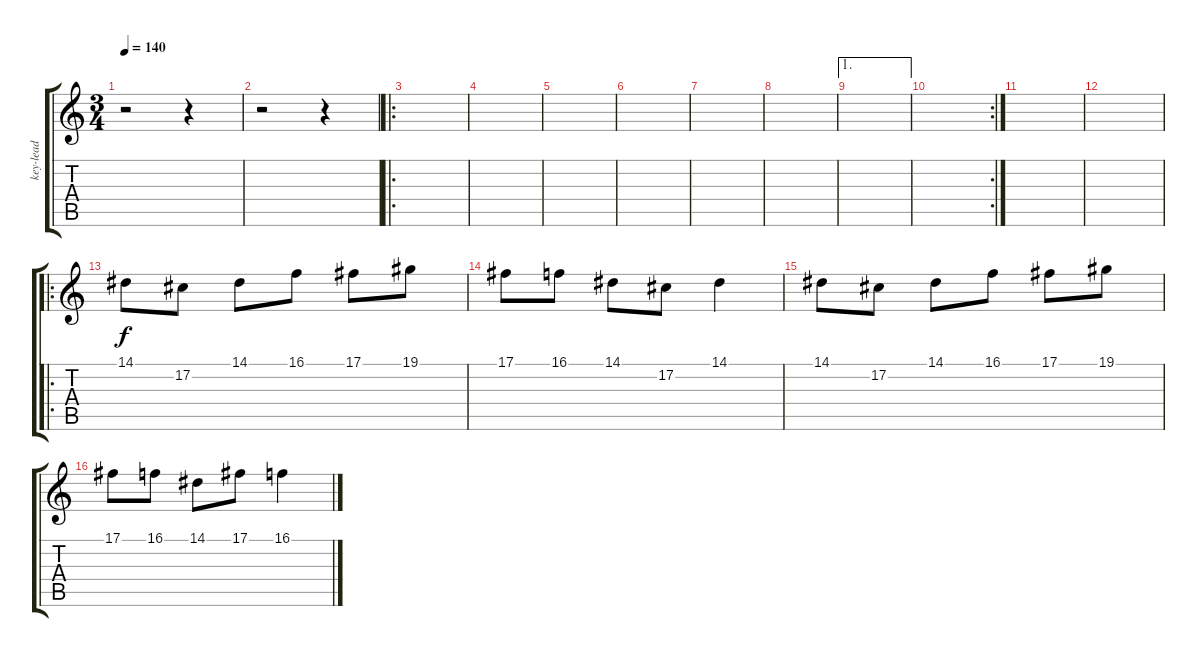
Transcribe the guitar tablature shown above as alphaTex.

\track ("key-lead" "key-lead") {instrument pad8sweep}
\staff {score tabs}
\tuning (Db4 Ab3 E3 B2 Gb2 Db2) {hide}
\ts (3 4)
\tempo 140
\clef g2
\ks c
r.2{dy f} r.4 |
r.2 r.4 |
\ro
|
|
|
|
|
|
\ae 1
|
\rc 2
|
|
|
\ro
14.1.8 17.2.8 14.1.8 16.1.8 17.1.8 19.1.8 |
17.1.8 16.1.8 14.1.8 17.2.8 14.1.4 |
14.1.8 17.2.8 14.1.8 16.1.8 17.1.8 19.1.8 |
17.1.8 16.1.8 14.1.8 17.1.8 16.1.4
